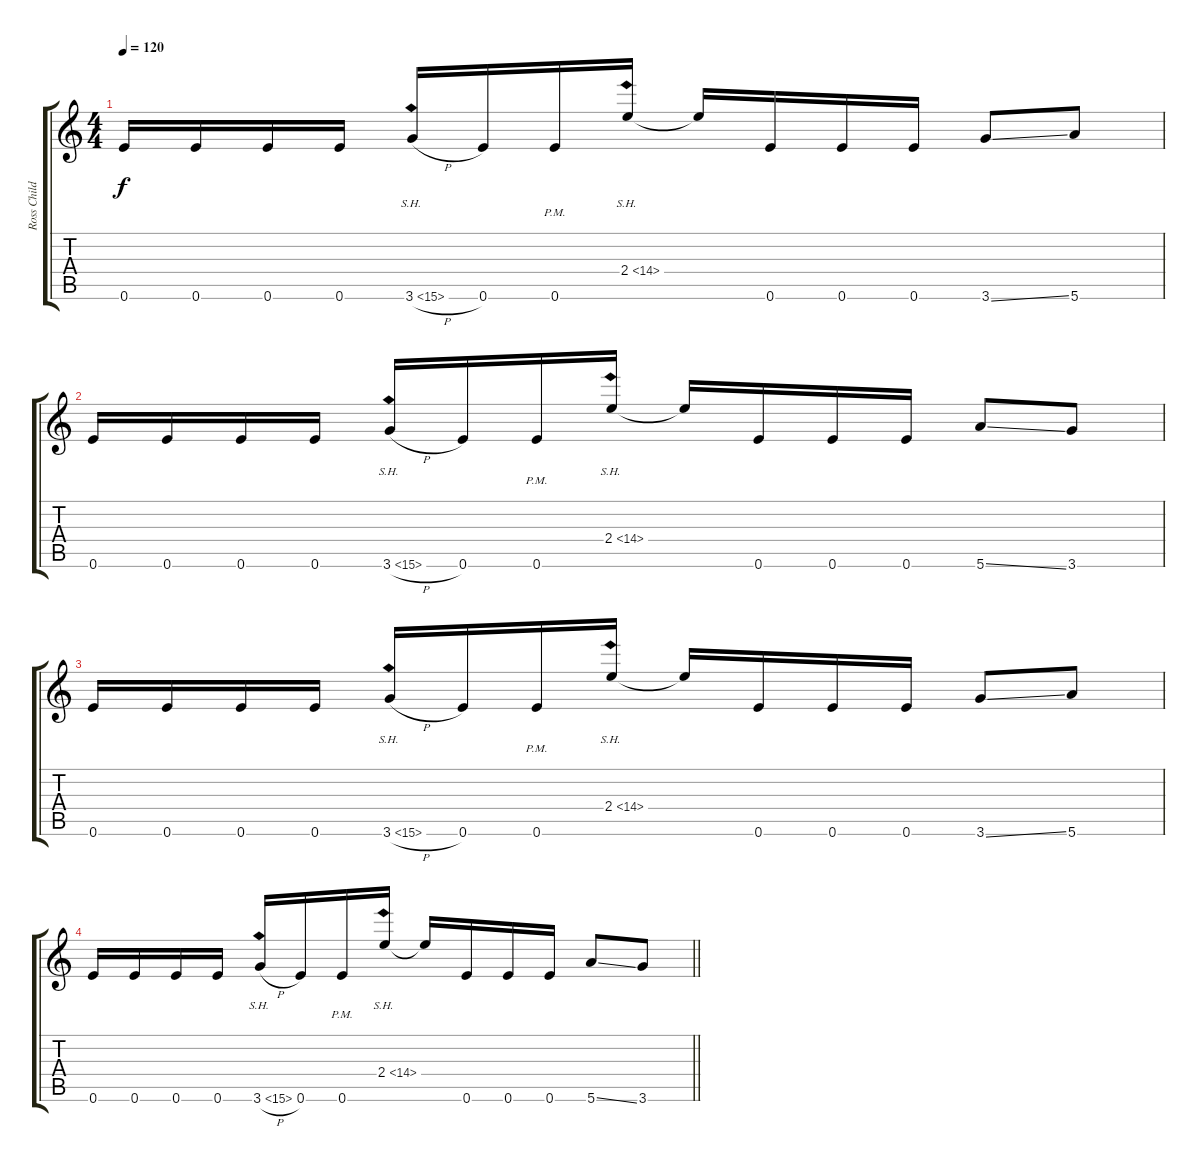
\track ("Ross Childress" "Ross Child") {instrument overdrivenguitar}
\staff {score tabs}
\tuning (E4 B3 G3 D3 A2 E2) {hide}
\ts (4 4)
\tempo 120
\clef g2
\ks c
0.6.16{ot 8vb dy f} 0.6.16{ot 8vb} 0.6.16{ot 8vb} 0.6.16{ot 8vb} 3.6{sh 12 h}.16{ot 8vb} 0.6.16{ot 8vb} 0.6{pm}.16{ot 8vb} 2.4{sh 12}.16{ot 8vb} 2.4{t}.16{ot 8vb} 0.6.16{ot 8vb} 0.6.16{ot 8vb} 0.6.16{ot 8vb} 3.6{ss}.8{ot 8vb} 5.6.8{ot 8vb} |
0.6.16{ot 8vb} 0.6.16{ot 8vb} 0.6.16{ot 8vb} 0.6.16{ot 8vb} 3.6{sh 12 h}.16{ot 8vb} 0.6.16{ot 8vb} 0.6{pm}.16{ot 8vb} 2.4{sh 12}.16{ot 8vb} 2.4{t}.16{ot 8vb} 0.6.16{ot 8vb} 0.6.16{ot 8vb} 0.6.16{ot 8vb} 5.6{ss}.8{ot 8vb} 3.6.8{ot 8vb} |
0.6.16{ot 8vb} 0.6.16{ot 8vb} 0.6.16{ot 8vb} 0.6.16{ot 8vb} 3.6{sh 12 h}.16{ot 8vb} 0.6.16{ot 8vb} 0.6{pm}.16{ot 8vb} 2.4{sh 12}.16{ot 8vb} 2.4{t}.16{ot 8vb} 0.6.16{ot 8vb} 0.6.16{ot 8vb} 0.6.16{ot 8vb} 3.6{ss}.8{ot 8vb} 5.6.8{ot 8vb} |
\barLineRight lightlight
0.6.16{ot 8vb} 0.6.16{ot 8vb} 0.6.16{ot 8vb} 0.6.16{ot 8vb} 3.6{sh 12 h}.16{ot 8vb} 0.6.16{ot 8vb} 0.6{pm}.16{ot 8vb} 2.4{sh 12}.16{ot 8vb} 2.4{t}.16{ot 8vb} 0.6.16{ot 8vb} 0.6.16{ot 8vb} 0.6.16{ot 8vb} 5.6{ss}.8{ot 8vb} 3.6.8{ot 8vb}
